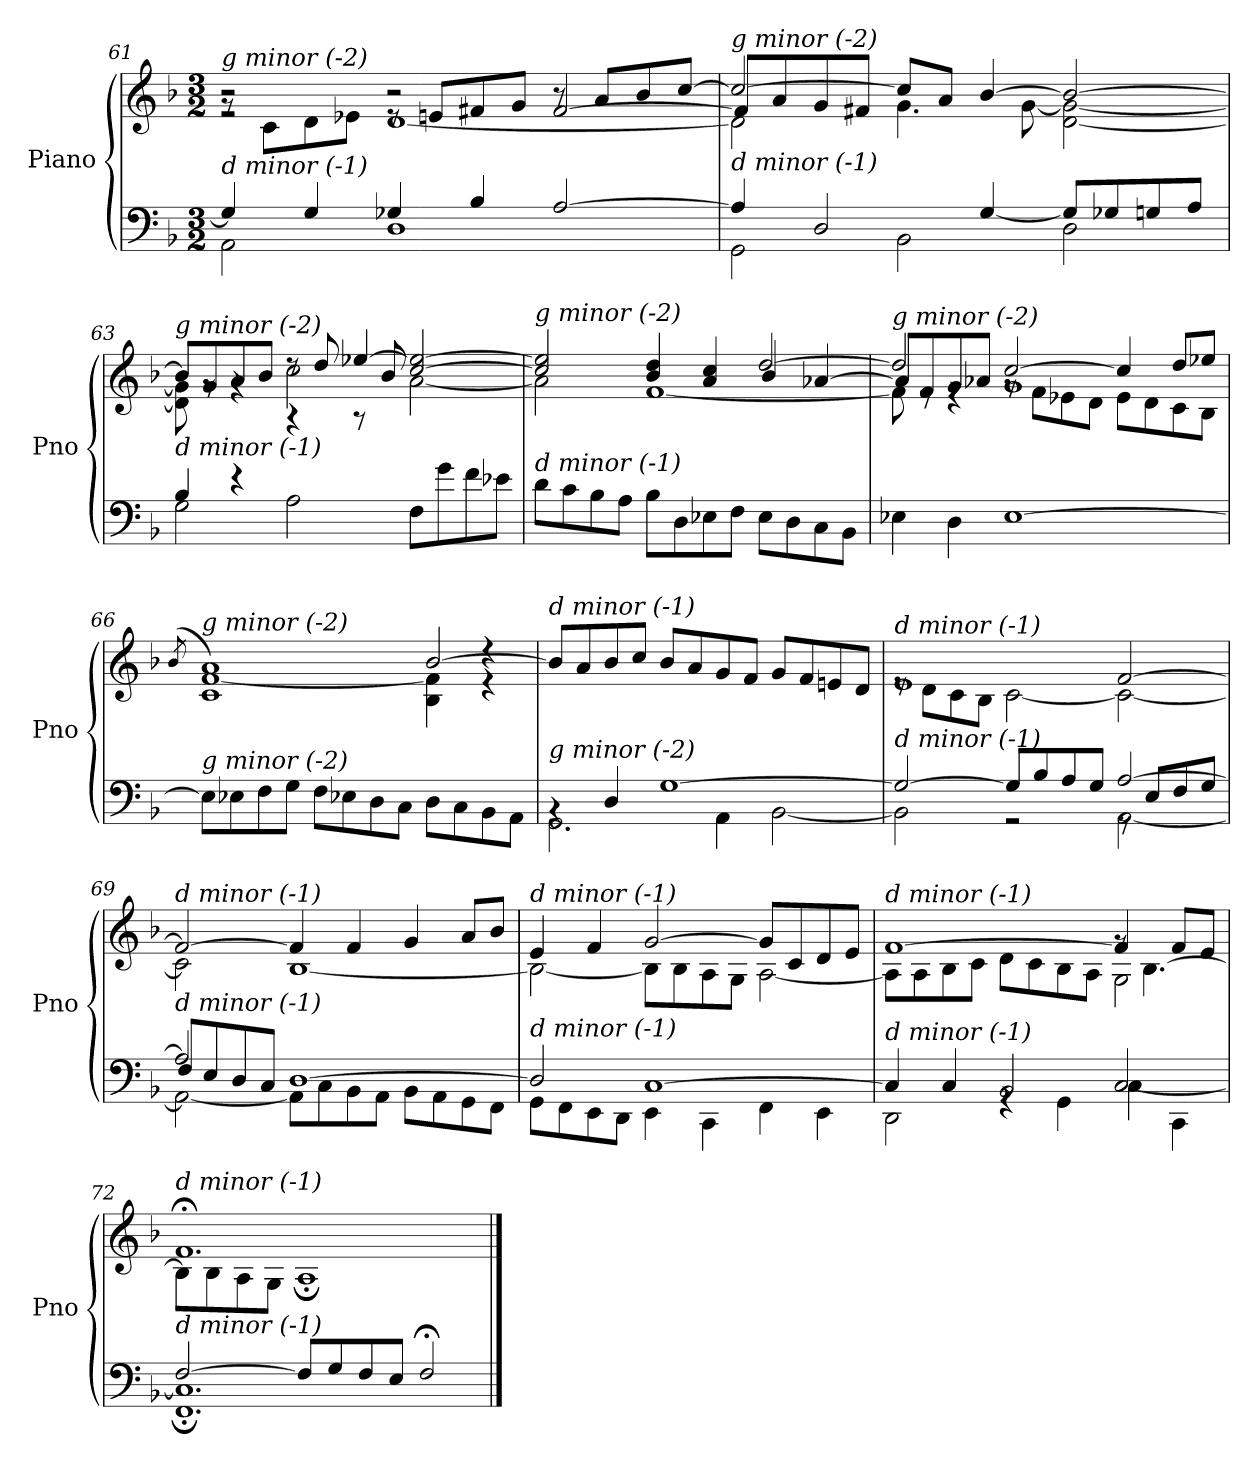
**kern	**kern
*part1	*part1
*staff2	*staff1
*I"Piano	*
*I'Pno	*
*clefF4	*clefG2
*k[b-]	*k[b-]
*M3/2	*M3/2
=61	=61
*^	*^
*	*	*	*^
!	!	!LO:TX:i:t=g minor (-2)	!	!
!LO:TX:i:t=d minor (-1)	!	!	!	!
4G/]	2AA\	2r	8rg	2re
.	.	.	8c\L	.
4G/	.	.	8d\	.
.	.	.	8e-X\J	.
4G-Xi/	1D	2r	[1d	8re
.	.	.	.	8en/L
4B-/	.	.	.	8f#X/
.	.	.	.	8g/J
[2A/	.	8r	.	[2f#/
.	.	8a/L	.	.
.	.	8b-/	.	.
.	.	[8cc/J	.	.
=62	=62	=62	=62	=62
*	*^	*	*	*
!	!	!	!LO:TX:i:t=g minor (-2)	!	!
!LO:TX:i:t=d minor (-1)	!	!	!	!	!
2ryy	4A/]	2GG\	2cc/_	2d\]	8f#/L]
.	.	.	.	.	8a/
.	2D/	.	.	.	8g/
.	.	.	.	.	8f#X/J
1ryy	.	2BB-\	8cc/L]	4.g\	1ryy
.	.	.	8a/J	.	.
.	[4G/	.	[4b-/	.	.
.	.	.	.	[8g\	.
.	8G/L]	2D\	2b-/_	[2d\ 2g\_	.
.	8G-Xi/	.	.	.	.
.	8G/	.	.	.	.
.	8A/J	.	.	.	.
!!LO:LB:g=z
=63	=63	=63	=63	=63	=63
*	*	*	*	*	*^
!	!	!	!LO:TX:i:t=g minor (-2)	!	!	!
!LO:TX:i:t=d minor (-1)	!	!	!	!	!	!
2ryy	4B-/	2G\	8b-/L]	8d\] 8g\]	2ryy	2ryy
.	.	.	8g/	8rg	.	.
.	4r	.	8a/	4rg	.	.
.	.	.	8b-/J	.	.	.
2ryy	2A\	1ryy	8rdd	2cc\	4rA	1ryy
.	.	.	8dd/	.	.	.
.	.	.	[4ee-X/	.	8rA	.
.	.	.	.	.	8b-/	.
2ryy	8F\L	.	[2cc/ 2ee-/_	[2a\	2ryy	.
.	8g\	.	.	.	.	.
.	8f\	.	.	.	.	.
.	8e-X\J	.	.	.	.	.
*	*v	*v	*	*	*	*
*	*	*	*	*v	*v
=64	=64	=64	=64	=64
!	!	!LO:TX:i:t=g minor (-2)	!	!
!LO:TX:i:t=d minor (-1)	!	!	!	!
1ryy	8d\L	2cc/] 2ee-/]	2a\]	1ryy
.	8c\	.	.	.
.	8B-\	.	.	.
.	8A\J	.	.	.
.	8B-\L	4b-/ 4dd/	[1f	.
.	8D\	.	.	.
.	8E-X\	4a/ 4cc/	.	.
.	8F\J	.	.	.
2ryy	8E-\L	[2dd/	.	4b-/
.	8D\	.	.	.
.	8C\	.	.	[4a-X/
.	8BB-\J	.	.	.
=65	=65	=65	=65	=65
!	!	!LO:TX:i:t=g minor (-2)	!	!
!LO:TX:i:t=g minor (-2)	!	!	!	!
*v	*v	*	*	*
4E-X\	2dd/]	8f\]	8a-/L]
.	.	8re	8f/
4D\	.	4re	8g/
.	.	.	8a-X/J
[1E-	[2cc/	8rg	1g
.	.	8f\L	.
.	.	8e-X\	.
.	.	8d\J	.
.	4cc/]	8e-\L	.
.	.	8d\	.
.	8dd/L	8c\	.
.	8ee-X/J	8B-\J	.
*	*v	*v	*v
!!LO:LB:g=z
=66	=66
.	(>8qb-/
*^	*^
*	*^	*	*^
*	*	*	*	*	*^
!	!	!	!LO:TX:i:t=g minor (-2)	!	!	!
!LO:TX:i:t=g minor (-2)	!	!	!	!	!	!
1ryy	1ryy	8E-\L]	1a)	1c [1f	8b-!yy	1ryy
.	.	8E-X\	.	.	2..a!yy	.
.	.	8F\	.	.	.	.
.	.	8G\J	.	.	.	.
.	.	8F\L	.	.	.	.
.	.	8E-X\	.	.	.	.
.	.	8D\	.	.	.	.
.	.	8C\J	.	.	.	.
4ryy	4ryy	8D\L	[2b-/	4B-\ 4f\]	4ryy	4ryy
.	.	8C\	.	.	.	.
4ryy	4ryy	8BB-\	.	4re	4ryy	4rdd
.	.	8AA\J	.	.	.	.
*	*	*	*v	*v	*v	*v
=67	=67	=67	=67
!	!	!	!LO:TX:i:t=d minor (-1)
!LO:TX:i:t=g minor (-2)	!	!	!
*	*v	*v	*
4rBB	2.GG\	8b-/L]
.	.	8a/
4D/	.	8b-/
.	.	8cc/J
[1G	.	8b-/L
.	.	8a/
.	4AA\	8g/
.	.	8f/J
.	[2BB-\	8g/L
.	.	8f/
.	.	8en/
.	.	8d/J
=68	=68	=68
*	*^	*^
*	*	*	*	*^
!	!	!	!LO:TX:i:t=d minor (-1)	!	!
!LO:TX:i:t=d minor (-1)	!	!	!	!	!
2G/_	2BB-\]	1ryy	1e	8re	1ryy
.	.	.	.	8d\L	.
.	.	.	.	8c\	.
.	.	.	.	8B-\J	.
8G/L]	2r	.	.	[2c\	.
8B-/	.	.	.	.	.
8A/	.	.	.	.	.
8G/J	.	.	.	.	.
[2A/	[2AA\	8rGG	[2f/	2c\_	2ryy
.	.	8E/L	.	.	.
.	.	8F/	.	.	.
.	.	8G/J	.	.	.
!!LO:LB:g=z	!!	!!
=69	=69	=69	=69	=69	=69
!	!	!	!LO:TX:i:t=d minor (-1)	!	!
!LO:TX:i:t=d minor (-1)	!	!	!	!	!
2A/]	2AA\_	8F/L	2f/_	2c\]	2ryy
.	.	8E/	.	.	.
.	.	8D/	.	.	.
.	.	8C/J	.	.	.
[1D	8AA\L]	1ryy	4f/]	[1B-	1ryy
.	8C\	.	.	.	.
.	8BB-\	.	4f/	.	.
.	8AA\J	.	.	.	.
.	8BB-\L	.	4g/	.	.
.	8AA\	.	.	.	.
.	8GG\	.	8a/L	.	.
.	8FF\J	.	8b-/J	.	.
*	*v	*v	*	*	*
*	*	*	*v	*v
=70	=70	=70	=70
!	!	!LO:TX:i:t=d minor (-1)	!
!LO:TX:i:t=d minor (-1)	!	!	!
2D/]	8GG\L	4e/	2B-\_
.	8FF\	.	.
.	8EE\	4f/	.
.	8DD\J	.	.
[1C	4EE\	[2g/	8B-\L]
.	.	.	8B-\
.	4CC\	.	8A\
.	.	.	8G\J
.	4FF\	8g/L]	[2A\
.	.	8c/	.
.	4EE\	8d/	.
.	.	8e/J	.
=71	=71	=71	=71
*	*^	*	*^
!	!	!	!LO:TX:i:t=d minor (-1)	!	!
!LO:TX:i:t=d minor (-1)	!	!	!	!	!
1ryy	4C/]	2DD\	[1f	8A\L]	1ryy
.	.	.	.	8A\	.
.	4C/	.	.	8B-\	.
.	.	.	.	8c\J	.
.	2BB-/	4rGG	.	8d\L	.
.	.	.	.	8c\	.
.	.	4GG\	.	8B-\	.
.	.	.	.	8A\J	.
2ryy	[2C/	4C\	4f/]	2G\	8rg
.	.	.	.	.	[4.B-\
.	.	4CC\	8f/L	.	.
.	.	.	8e/J	.	.
*	*v	*v	*	*	*
*	*	*	*v	*v
=72	=72	=72	=72
!	!	!LO:TX:i:t=d minor (-1)	!
!LO:TX:i:t=d minor (-1)	!	!	!
[2F/	1.FF; 1.C];	1.f;<	8B-\L]
.	.	.	8B-\
.	.	.	8A\
.	.	.	8G\J
8F/L]	.	.	1A;<
8G/	.	.	.
8F/	.	.	.
8E/J	.	.	.
2F;</	.	.	.
*v	*v	*	*
*	*v	*v
==	==
*-	*-
